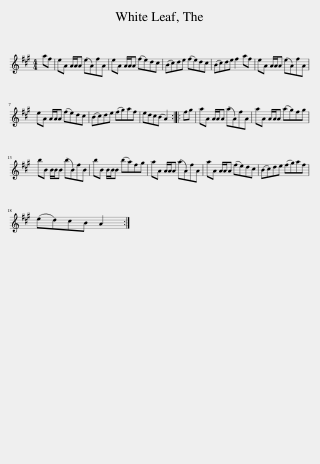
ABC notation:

X:1
L:1/8
M:4/4
I:linebreak $
K:A
V:1 treble
V:1
 af | eA A/A/A (eA)fA | eA A/A/A (fe)dc | (Bc)de (fe)dc | (Bc)de f2 af | %5
 eA A/A/A (eA)fA |$ eA A/A/A (fe)dc | (Bc)de (fg)af | edc(B A2) :: fg | %10
 aA A/A/A (aA)fA | aA A/A/A (ag)fg |$ bB B/B/B (bB)fB | bB B/B/B (ba)fg | aA A/A/A (aA)fA | %15
 aA A/A/A (fe)dc | (Bc)de (fg)af |$ (ed)cB A2 :| %18
